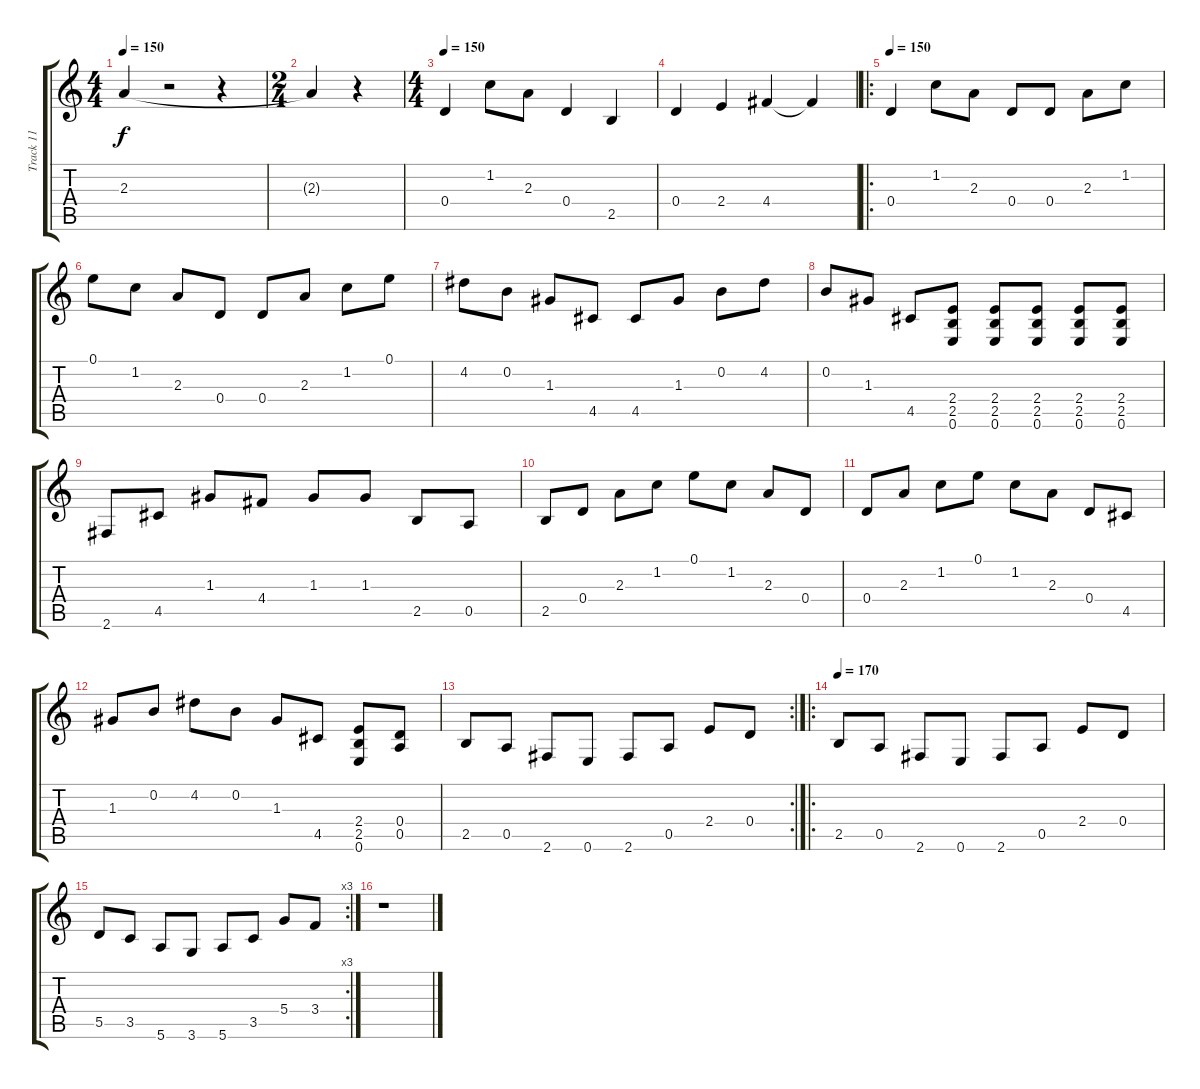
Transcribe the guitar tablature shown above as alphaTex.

\track ("Track 11" "Track 11") {instrument acousticguitarsteel}
\staff {score tabs}
\tuning (E4 B3 G3 D3 A2 E2) {hide}
\ts (4 4)
\tempo 150
\clef g2
\ks c
2.3{t}.4{dy f} r.2 r.4 |
\ts (2 4)
2.3{t}.4 r.4 |
\ts (4 4)
\tempo 150
0.4.4 1.2.8 2.3.8 0.4.4 2.5.4 |
0.4.4 2.4.4 4.4.4 4.4{t}.4 |
\ro
\tempo 150
0.4.4 1.2.8 2.3.8 0.4.8 0.4.8 2.3.8 1.2.8 |
0.1.8 1.2.8 2.3.8 0.4.8 0.4.8 2.3.8 1.2.8 0.1.8 |
4.2.8 0.2.8 1.3.8 4.5.8 4.5.8 1.3.8 0.2.8 4.2.8 |
0.2.8 1.3.8 4.5.8 (2.4 2.5 0.6).8 (2.4 2.5 0.6).8 (2.4 2.5 0.6).8 (2.4 2.5 0.6).8 (2.4 2.5 0.6).8 |
2.6.8 4.5.8 1.3.8 4.4.8 1.3.8 1.3.8 2.5.8 0.5.8 |
2.5.8 0.4.8 2.3.8 1.2.8 0.1.8 1.2.8 2.3.8 0.4.8 |
0.4.8 2.3.8 1.2.8 0.1.8 1.2.8 2.3.8 0.4.8 4.5.8 |
1.3.8 0.2.8 4.2.8 0.2.8 1.3.8 4.5.8 (2.4 2.5 0.6).8 (0.4 0.5).8 |
\rc 2
2.5.8 0.5.8 2.6.8 0.6.8 2.6.8 0.5.8 2.4.8 0.4.8 |
\ro
\tempo 170
2.5.8 0.5.8 2.6.8 0.6.8 2.6.8 0.5.8 2.4.8 0.4.8 |
\rc 3
5.5.8 3.5.8 5.6.8 3.6.8 5.6.8 3.5.8 5.4.8 3.4.8 |
r.1
